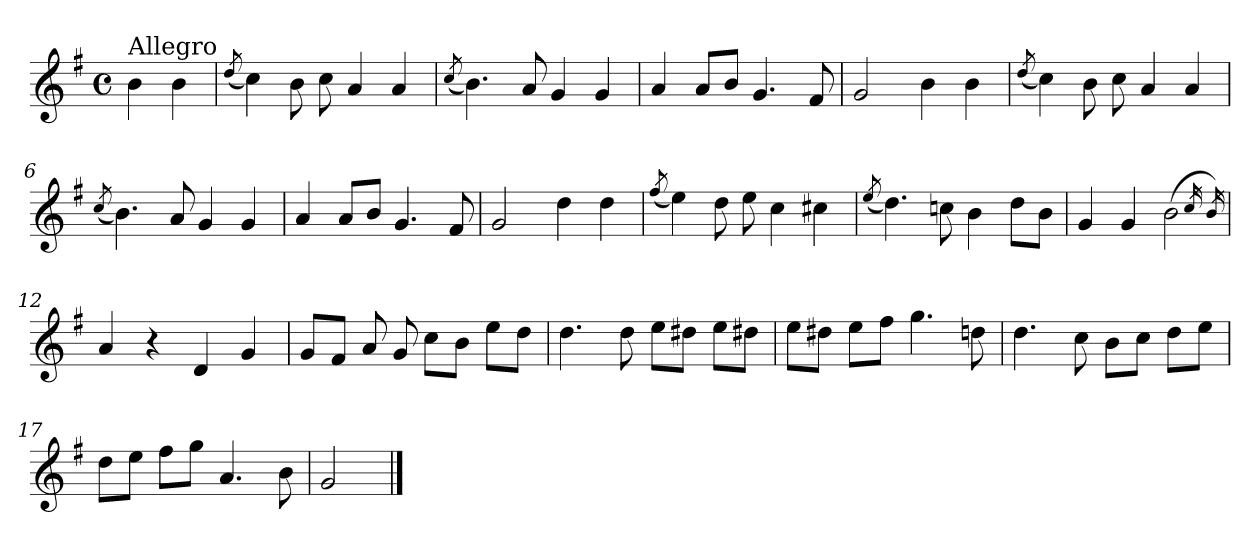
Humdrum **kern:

**kern
*part1
*staff1
*clefG2
*k[f#]
*G:
*M4/4
*met(c)
=
!LO:TX:a:t=Allegro
4b\
4b\
=1
(<8qdd/
4cc\)
8b\
8cc\
4a/
4a/
=2
(<8qcc/
4.b\)
8a/
4g/
4g/
=3
4a/
8a/L
8b/J
4.g/
8f#/
=4
2g/
4b\
4b\
!!LO:LB:g=z
=5
(<8qdd/
4cc\)
8b\
8cc\
4a/
4a/
=6
(<8qcc/
4.b\)
8a/
4g/
4g/
=7
4a/
8a/L
8b/J
4.g/
8f#/
=8
2g/
4dd\
4dd\
=9
(<8qff#/
4ee\)
8dd\
8ee\
4cc\
4cc#X\
!!LO:LB:g=z
=10
(<8qee/
4.dd\)
8ccn\
4b\
8dd\L
8b\J
=11
4g/
4g/
(>2b\
16qcc/
16qb/)
=12
4a/
4r
4d/
4g/
=13
8g/L
8f#/J
8a/
8g/
8cc\L
8b\J
8ee\L
8dd\J
=14
4.dd\
8dd\
8ee\L
8dd#X\J
8ee\L
8dd#X\J
!!LO:LB:g=z
=15
8ee\L
8dd#X\J
8ee\L
8ff#\J
4.gg\
8ddn\
=16
4.dd\
8cc\
8b\L
8cc\J
8dd\L
8ee\J
=17
8dd\L
8ee\J
8ff#\L
8gg\J
4.a/
8b\
=18
2g/
==
*-
